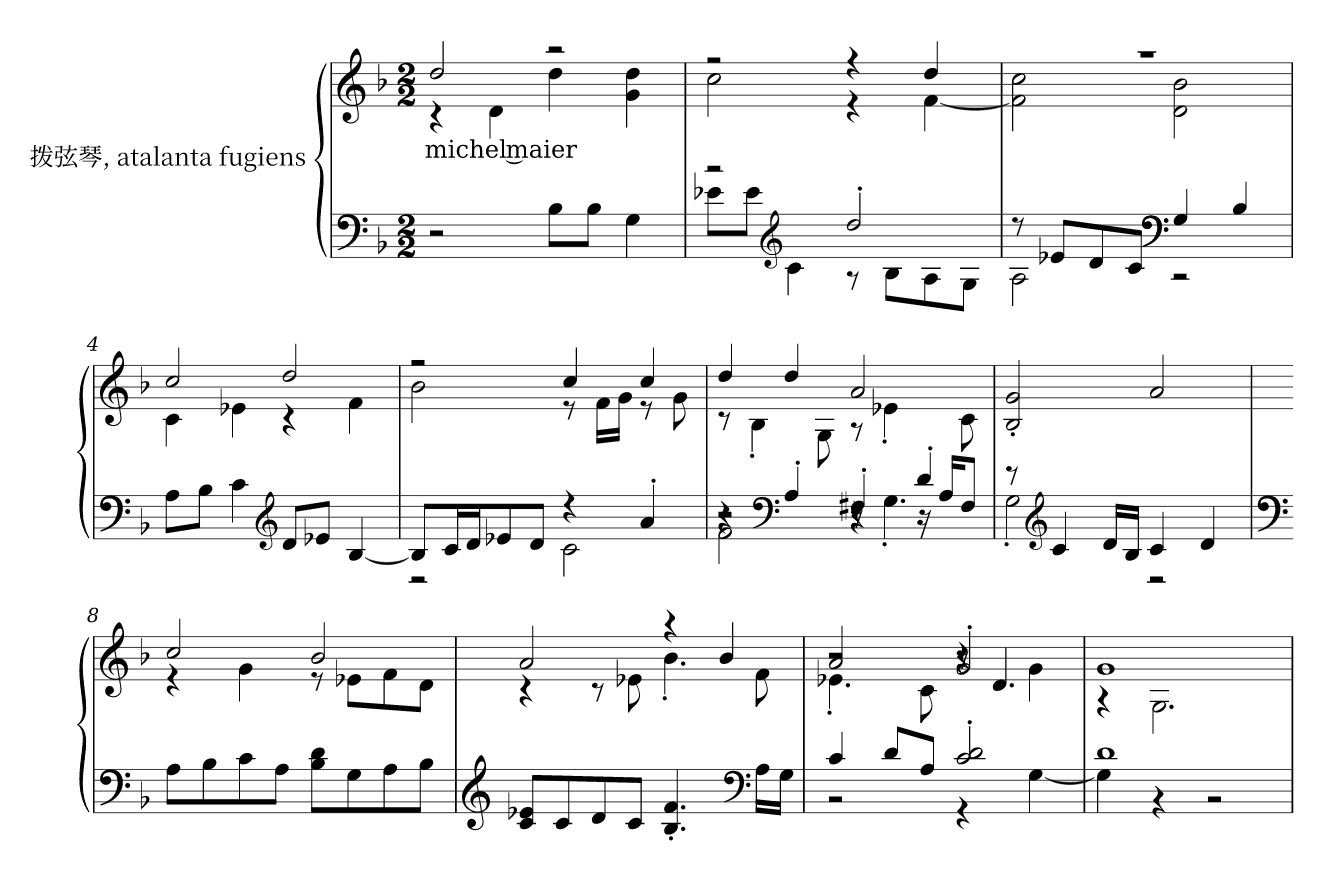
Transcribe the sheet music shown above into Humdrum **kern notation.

**kern	**kern	**text
*part1	*part1	*part1
*staff2	*staff1	*staff1
*I"拨弦琴, atalanta fugiens	*	*
*clefF4	*clefG2	*
*k[b-]	*k[b-]	*
*M2/2	*M2/2	*
*MM75	*MM75	*
=1	=1	=1
*	*^	*
2r	2dd/	4r	michel maier
.	.	4d\	.
8B-\L	2r	4dd\	.
8B-\J	.	.	.
4G\	.	4g\ 4dd\	.
=2	=2	=2	=2
*^	*	*	*
2r	8e-X\L	2r	2cc\	.
.	8e-\J	.	.	.
*clefG2	*	*	*	*
.	4c\	.	.	.
2dd'/	8r	4r	4r	.
.	8B-\L	.	.	.
.	8A\	4dd/	[4f\	.
.	8G\J	.	.	.
=3	=3	=3	=3	=3
8r	2A\	1r	2f\] 2cc\	.
8e-X/L	.	.	.	.
8d/	.	.	.	.
8c/J	.	.	.	.
*clefF4	*	*	*	*
4G/	2r	.	2d\ 2b-\	.
4B-/	.	.	.	.
*v	*v	*	*	*
=4	=4	=4	=4
8A\L	2cc/	4c\	.
8B-\J	.	.	.
4c\	.	4e-X\	.
*clefG2	*	*	*
8d/L	2dd/	4r	.
8e-X/J	.	.	.
[4B-/	.	4f\	.
!!LO:LB:g=z	!!
=5	=5	=5	=5
*^	*	*	*
8B-/L]	2r	2r	2b-\	.
16c/L	.	.	.	.
16d/J	.	.	.	.
8e-X/	.	.	.	.
8d/J	.	.	.	.
4r	2c\	4cc/	8r	.
.	.	.	16f\LL	.
.	.	.	16g\JJ	.
4a'/	.	4cc/	8r	.
.	.	.	8g\	.
=6	=6	=6	=6	=6
*	*^	*	*	*
2r	2f\	4r	4dd/	8r	.
.	.	.	.	4B-'\	.
*clefF4	*	*	*	*	*
.	.	4A'/	4dd/	.	.
.	.	.	.	8G\	.
4r	8r	4F#X'/	2a/	8r	.
.	4.G'\	.	.	4e-X'\	.
4d'/	.	16r	.	.	.
.	.	16A/KL	.	.	.
.	.	8F#/J	.	8c\	.
*	*v	*v	*	*	*
*	*	*v	*v	*
=7	=7	=7	=7
8r	2G'\	2B-/' 2g/'	.
*clefG2	*	*	*
4c/	.	.	.
16d/LL	.	.	.
16B-/JJ	.	.	.
4c/	2r	2a/	.
4d/	.	.	.
*v	*v	*	*
=8	=8	=8
*clefF4	*	*
*	*^	*
8A\L	2cc/	4r	.
8B-\	.	.	.
8c\	.	4g\	.
8A\J	.	.	.
8B-\ 8d\L	2b-/	8r	.
8G\	.	8e-X\L	.
8A\	.	8f\	.
8B-\J	.	8d\J	.
!!LO:LB:g=z	!!
=9	=9	=9	=9
*clefG2	*	*	*
8c/ 8e-X/L	2a/	4r	.
8c/	.	.	.
8d/	.	8r	.
8c/J	.	8e-X\	.
4.B-/' 4.f/'	4r	4.b-'\	.
.	4b-/	.	.
*clefF4	*	*	*
16A\LL	.	8f\	.
16G\JJ	.	.	.
=10	=10	=10	=10
*^	*	*^	*
4c/	2r	2a/	4.e-X'\	2r	.
8d/L	.	.	.	.	.
8A/J	.	.	8c\	.	.
2c/' 2d/'	4r	2g'/	4r	8r	.
.	.	.	.	4.d/	.
.	[4G\	.	4g\	.	.
*	*	*	*v	*v	*
=11	=11	=11	=11	=11
1d	4G\]	1g	4r	.
.	4r	.	2.G\	.
.	2r	.	.	.
*v	*v	*	*	*
*	*v	*v	*
=	=	=
*-	*-	*-
